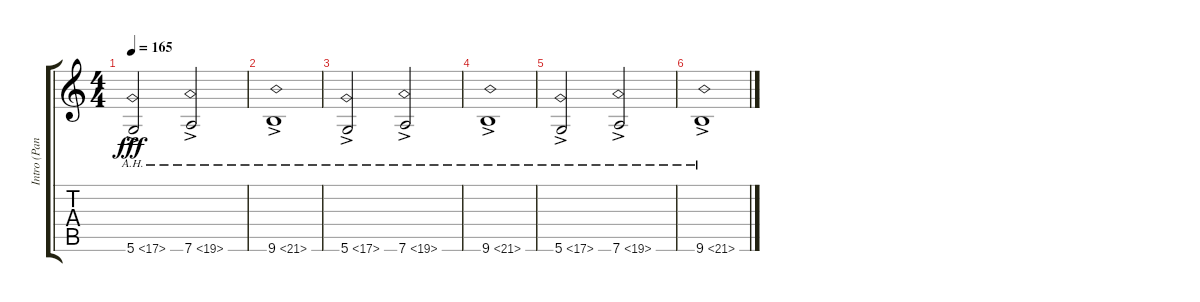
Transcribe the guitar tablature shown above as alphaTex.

\track ("Intro (Pankaj)" "Intro (Pan") {instrument electricguitarjazz}
\staff {score tabs}
\tuning (E4 B3 G3 D3 A2 D2) {hide}
\ts (4 4)
\tempo 165
\clef g2
\ks c
5.6{ah 12 ac}.2{dy fff} 7.6{ah 12 ac}.2 |
9.6{ah 12 ac}.1 |
5.6{ah 12 ac}.2 7.6{ah 12 ac}.2 |
9.6{ah 12 ac}.1 |
5.6{ah 12 ac}.2 7.6{ah 12 ac}.2 |
9.6{ah 12 ac}.1
